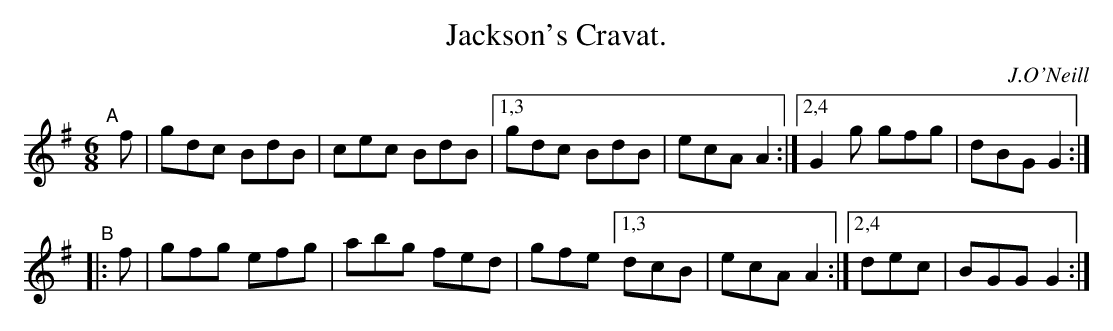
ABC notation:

X:1
T: Jackson's Cravat.
O: J.O'Neill
M: 6/8
L: 1/8
K: G
"^A"\
[|]f | gdc BdB | cec BdB |[1,3 gdc BdB | ecA A2 \
                        :|[2,4 G2g gfg | dBG G2 :|
"^B"\
|: f | gfg efg | abg fed | gfe [1,3 dcB | ecA A2 \
                             :|[2,4 dec | BGG G2 :|
